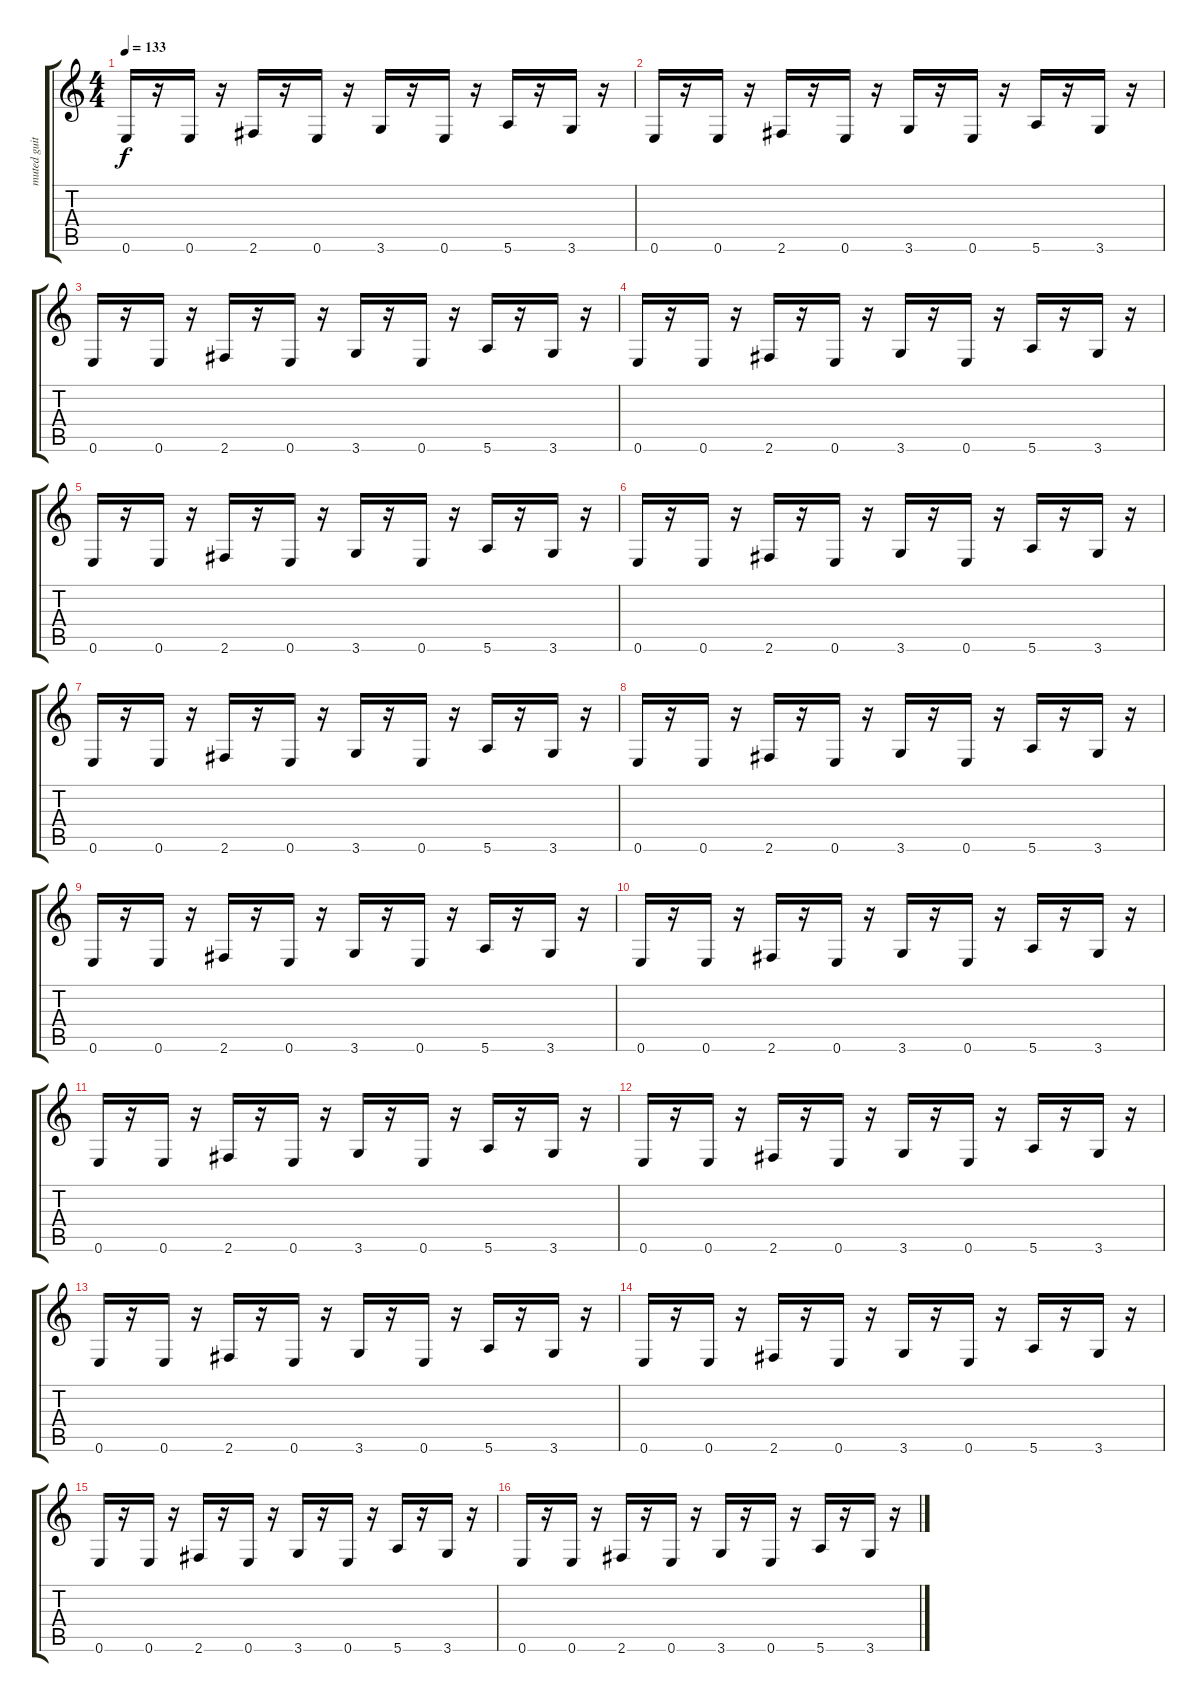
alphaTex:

\track ("muted guitar" "muted guit") {instrument synthbass1}
\staff {score tabs}
\tuning (E4 B3 G3 D3 A2 E2) {hide}
\ts (4 4)
\tempo 133
\clef g2
\ks c
0.6.16{dy f} r.16 0.6.16 r.16 2.6.16 r.16 0.6.16 r.16 3.6.16 r.16 0.6.16 r.16 5.6.16 r.16 3.6.16 r.16 |
0.6.16 r.16 0.6.16 r.16 2.6.16 r.16 0.6.16 r.16 3.6.16 r.16 0.6.16 r.16 5.6.16 r.16 3.6.16 r.16 |
0.6.16 r.16 0.6.16 r.16 2.6.16 r.16 0.6.16 r.16 3.6.16 r.16 0.6.16 r.16 5.6.16 r.16 3.6.16 r.16 |
0.6.16 r.16 0.6.16 r.16 2.6.16 r.16 0.6.16 r.16 3.6.16 r.16 0.6.16 r.16 5.6.16 r.16 3.6.16 r.16 |
0.6.16 r.16 0.6.16 r.16 2.6.16 r.16 0.6.16 r.16 3.6.16 r.16 0.6.16 r.16 5.6.16 r.16 3.6.16 r.16 |
0.6.16 r.16 0.6.16 r.16 2.6.16 r.16 0.6.16 r.16 3.6.16 r.16 0.6.16 r.16 5.6.16 r.16 3.6.16 r.16 |
0.6.16 r.16 0.6.16 r.16 2.6.16 r.16 0.6.16 r.16 3.6.16 r.16 0.6.16 r.16 5.6.16 r.16 3.6.16 r.16 |
0.6.16 r.16 0.6.16 r.16 2.6.16 r.16 0.6.16 r.16 3.6.16 r.16 0.6.16 r.16 5.6.16 r.16 3.6.16 r.16 |
0.6.16 r.16 0.6.16 r.16 2.6.16 r.16 0.6.16 r.16 3.6.16 r.16 0.6.16 r.16 5.6.16 r.16 3.6.16 r.16 |
0.6.16 r.16 0.6.16 r.16 2.6.16 r.16 0.6.16 r.16 3.6.16 r.16 0.6.16 r.16 5.6.16 r.16 3.6.16 r.16 |
0.6.16 r.16 0.6.16 r.16 2.6.16 r.16 0.6.16 r.16 3.6.16 r.16 0.6.16 r.16 5.6.16 r.16 3.6.16 r.16 |
0.6.16 r.16 0.6.16 r.16 2.6.16 r.16 0.6.16 r.16 3.6.16 r.16 0.6.16 r.16 5.6.16 r.16 3.6.16 r.16 |
0.6.16 r.16 0.6.16 r.16 2.6.16 r.16 0.6.16 r.16 3.6.16 r.16 0.6.16 r.16 5.6.16 r.16 3.6.16 r.16 |
0.6.16 r.16 0.6.16 r.16 2.6.16 r.16 0.6.16 r.16 3.6.16 r.16 0.6.16 r.16 5.6.16 r.16 3.6.16 r.16 |
0.6.16 r.16 0.6.16 r.16 2.6.16 r.16 0.6.16 r.16 3.6.16 r.16 0.6.16 r.16 5.6.16 r.16 3.6.16 r.16 |
0.6.16 r.16 0.6.16 r.16 2.6.16 r.16 0.6.16 r.16 3.6.16 r.16 0.6.16 r.16 5.6.16 r.16 3.6.16 r.16
